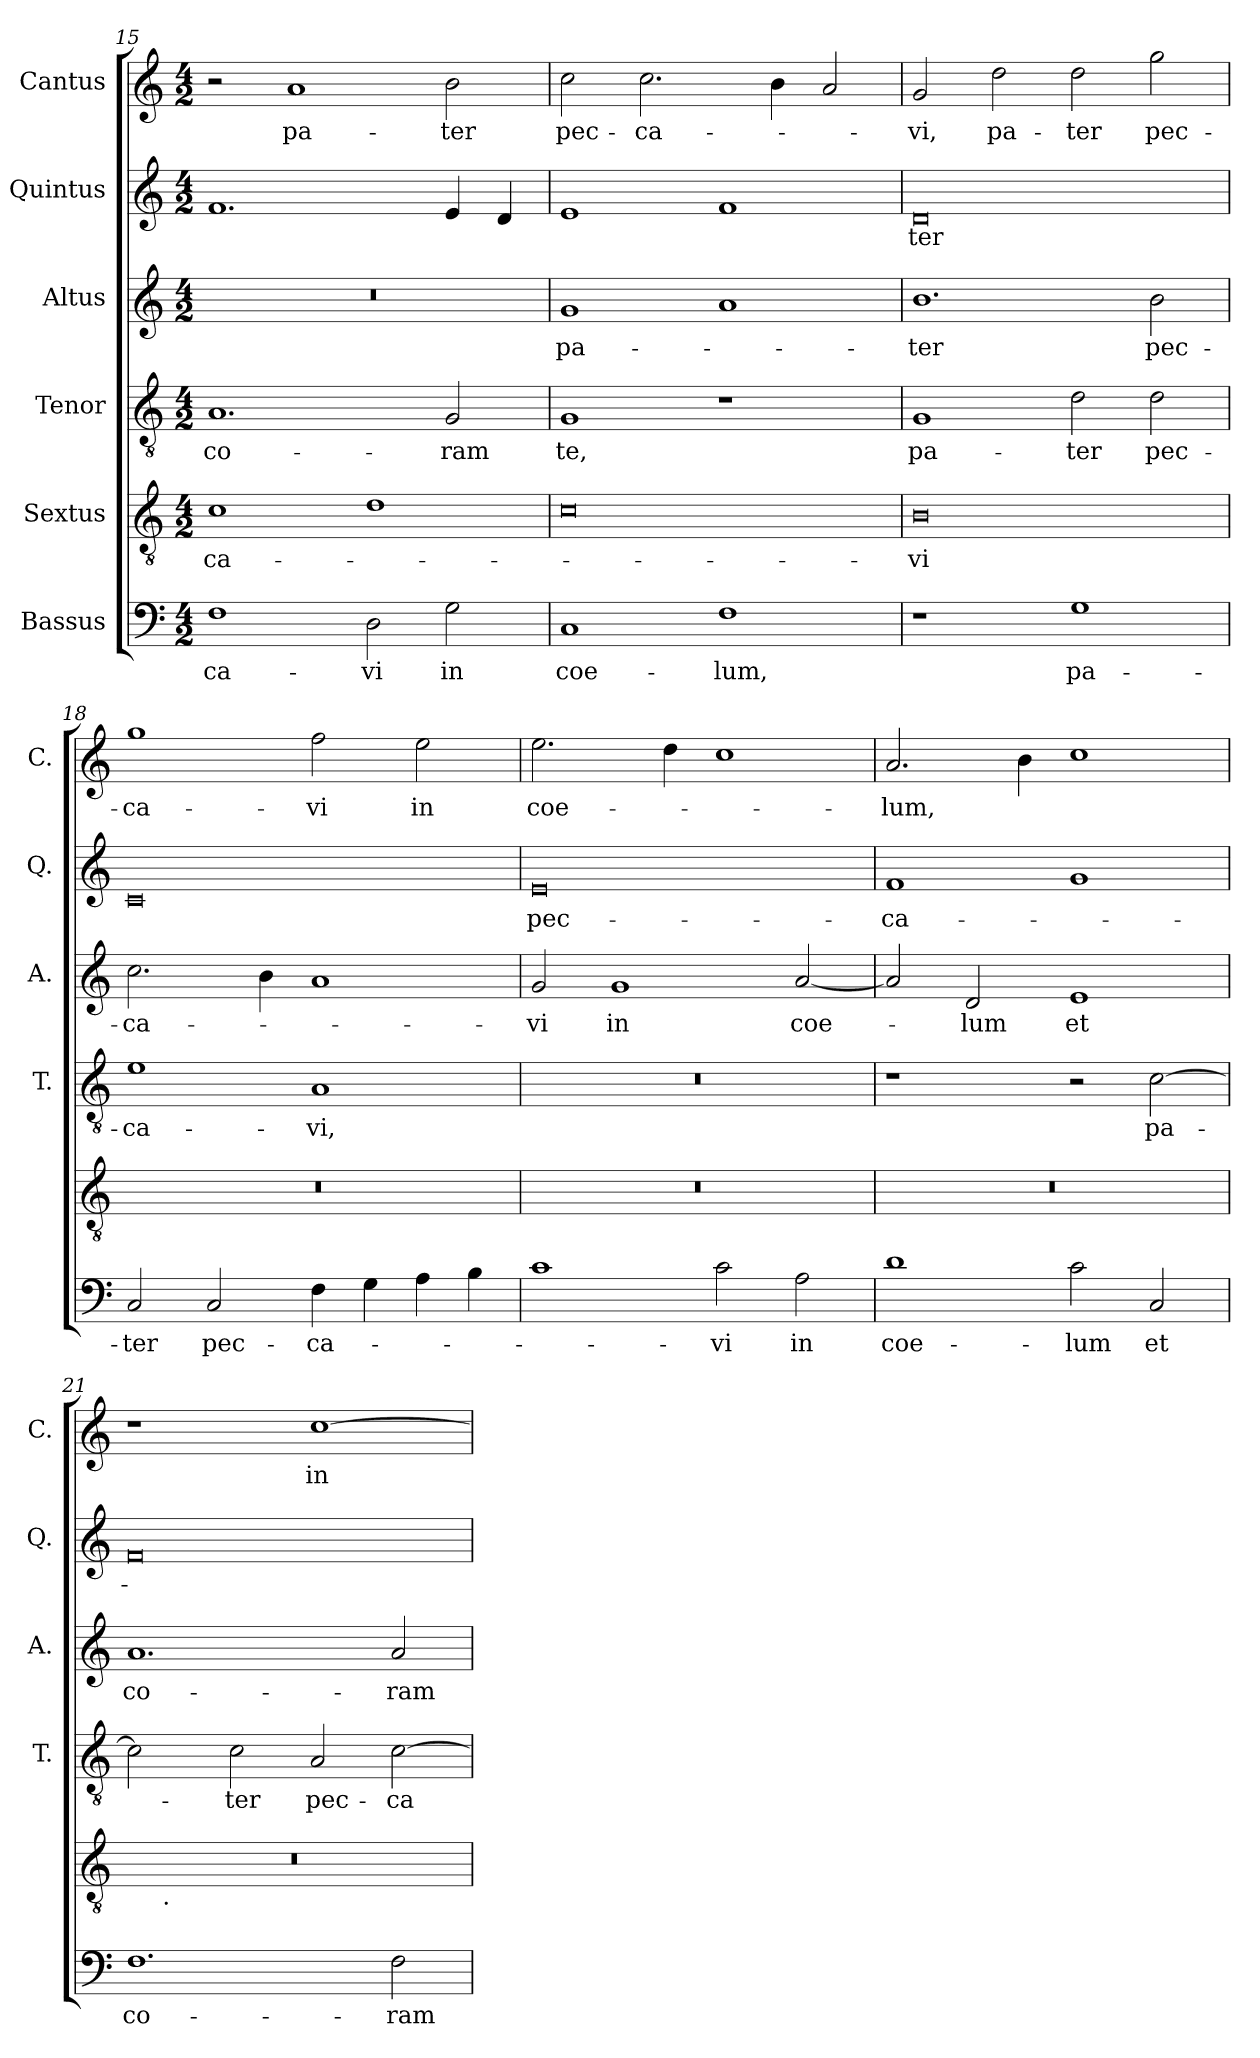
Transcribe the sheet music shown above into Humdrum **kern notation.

**kern	**text	**kern	**text	**kern	**text	**kern	**text	**kern	**text	**kern	**text
*part6	*part6	*part5	*part5	*part4	*part4	*part3	*part3	*part2	*part2	*part1	*part1
*staff6	*staff6	*staff5	*staff5	*staff4	*staff4	*staff3	*staff3	*staff2	*staff2	*staff1	*staff1
*I"Bassus	*	*I"Sextus	*	*I"Tenor	*	*I"Altus	*	*I"Quintus	*	*I"Cantus	*
*	*	*	*	*I'T.	*	*I'A.	*	*I'Q.	*	*I'C.	*
*clefF4	*	*clefGv2	*	*clefGv2	*	*clefG2	*	*clefG2	*	*clefG2	*
*k[]	*	*k[]	*	*k[]	*	*k[]	*	*k[]	*	*k[]	*
*M4/2	*	*M4/2	*	*M4/2	*	*M4/2	*	*M4/2	*	*M4/2	*
=15	=15	=15	=15	=15	=15	=15	=15	=15	=15	=15	=15
!	!LO:LY:b	!	!LO:LY:b	!	!LO:LY:b	!	!	!	!	!	!
1F	-ca-	1c	-ca-	1.A	co-	0r	.	1.f	.	2r	.
!	!	!	!	!	!	!	!	!	!	!	!LO:LY:b
.	.	.	.	.	.	.	.	.	.	1a	pa-
!	!LO:LY:b	!	!	!	!	!	!	!	!	!	!
2D\	-vi	1d	.	.	.	.	.	.	.	.	.
!	!LO:LY:b	!	!	!	!LO:LY:b	!	!	!	!	!	!LO:LY:b
2G\	in	.	.	2G/	-ram	.	.	4e/	.	2b\	-ter
.	.	.	.	.	.	.	.	4d/	.	.	.
=16	=16	=16	=16	=16	=16	=16	=16	=16	=16	=16	=16
!	!LO:LY:b	!	!	!	!LO:LY:b	!	!LO:LY:b	!	!	!	!LO:LY:b
1C	coe-	0c	.	1G	te,	1g	pa-	1e	.	2cc\	pec-
!	!	!	!	!	!	!	!	!	!	!	!LO:LY:b
.	.	.	.	.	.	.	.	.	.	2.cc\	-ca-
!	!LO:LY:b	!	!	!	!	!	!	!	!	!	!
1F	-lum,	.	.	1r	.	1a	.	1f	.	.	.
.	.	.	.	.	.	.	.	.	.	4b\	.
.	.	.	.	.	.	.	.	.	.	2a/	.
=17	=17	=17	=17	=17	=17	=17	=17	=17	=17	=17	=17
!	!	!	!LO:LY:b	!	!LO:LY:b	!	!LO:LY:b	!	!LO:LY:b	!	!LO:LY:b
1r	.	0B	-vi	1G	pa-	1.b	-ter	0d	-ter	2g/	-vi,
!	!	!	!	!	!	!	!	!	!	!	!LO:LY:b
.	.	.	.	.	.	.	.	.	.	2dd\	pa-
!	!LO:LY:b	!	!	!	!LO:LY:b	!	!	!	!	!	!LO:LY:b
1G	pa-	.	.	2d\	-ter	.	.	.	.	2dd\	-ter
!	!	!	!	!	!LO:LY:b	!	!LO:LY:b	!	!	!	!LO:LY:b
.	.	.	.	2d\	pec-	2b\	pec-	.	.	2gg\	pec-
=18	=18	=18	=18	=18	=18	=18	=18	=18	=18	=18	=18
!	!LO:LY:b	!	!	!	!LO:LY:b	!	!LO:LY:b	!	!	!	!LO:LY:b
2C/	-ter	0r	.	1e	-ca-	2.cc\	-ca-	0c	.	1gg	-ca-
!	!LO:LY:b	!	!	!	!	!	!	!	!	!	!
2C/	pec-	.	.	.	.	.	.	.	.	.	.
.	.	.	.	.	.	4b\	.	.	.	.	.
!	!LO:LY:b	!	!	!	!LO:LY:b	!	!	!	!	!	!LO:LY:b
4F\	-ca-	.	.	1A	-vi,	1a	.	.	.	2ff\	-vi
4G\	.	.	.	.	.	.	.	.	.	.	.
!	!	!	!	!	!	!	!	!	!	!	!LO:LY:b
4A\	.	.	.	.	.	.	.	.	.	2ee\	in
4B\	.	.	.	.	.	.	.	.	.	.	.
=19	=19	=19	=19	=19	=19	=19	=19	=19	=19	=19	=19
!	!	!	!	!	!	!	!LO:LY:b	!	!LO:LY:b	!	!LO:LY:b
1c	.	0r	.	0r	.	2g/	-vi	0e	pec-	2.ee\	coe-
!	!	!	!	!	!	!	!LO:LY:b	!	!	!	!
.	.	.	.	.	.	1g	in	.	.	.	.
.	.	.	.	.	.	.	.	.	.	4dd\	.
!	!LO:LY:b	!	!	!	!	!	!	!	!	!	!
2c\	-vi	.	.	.	.	.	.	.	.	1cc	.
!	!LO:LY:b	!	!	!	!	!	!LO:LY:b	!	!	!	!
2A\	in	.	.	.	.	[2a/	coe-	.	.	.	.
!!LO:LB:g=z
=20	=20	=20	=20	=20	=20	=20	=20	=20	=20	=20	=20
!	!LO:LY:b	!	!	!	!	!	!	!	!LO:LY:b	!	!LO:LY:b
1d	coe-	0r	.	1r	.	2a/]	.	1f	-ca-	2.a/	-lum,
!	!	!	!	!	!	!	!LO:LY:b	!	!	!	!
.	.	.	.	.	.	2d/	-lum	.	.	.	.
.	.	.	.	.	.	.	.	.	.	4b\	.
!	!LO:LY:b	!	!	!	!	!	!LO:LY:b	!	!	!	!
2c\	-lum	.	.	2r	.	1e	et	1g	.	1cc	.
!	!LO:LY:b	!	!	!	!LO:LY:b	!	!	!	!	!	!
2C/	et	.	.	[2c\	pa-	.	.	.	.	.	.
=21	=21	=21	=21	=21	=21	=21	=21	=21	=21	=21	=21
!	!LO:LY:b	!	!	!	!	!	!LO:LY:b	!	!	!	!
*	*	*^	*	*	*	*	*	*	*	*	*
1.F	co-	0r	8ryy	.	2c\]	.	1.a	co-	0f	.	1r	.
!	!	!	!LO:TX:b:t=.	!	!	!	!	!	!	!	!	!
.	.	.	1...ryy	.	.	.	.	.	.	.	.	.
!	!	!	!	!	!	!LO:LY:b	!	!	!	!	!	!
.	.	.	.	.	2c\	-ter	.	.	.	.	.	.
!	!	!	!	!	!	!LO:LY:b	!	!	!	!	!	!LO:LY:b
.	.	.	.	.	2A/	pec-	.	.	.	.	[1cc	in
!	!LO:LY:b	!	!	!	!	!LO:LY:b	!	!LO:LY:b	!	!	!	!
2F\	-ram	.	.	.	[2c\	-ca-	2a/	-ram	.	.	.	.
*	*	*v	*v	*	*	*	*	*	*	*	*	*
=	=	=	=	=	=	=	=	=	=	=	=
*-	*-	*-	*-	*-	*-	*-	*-	*-	*-	*-	*-
